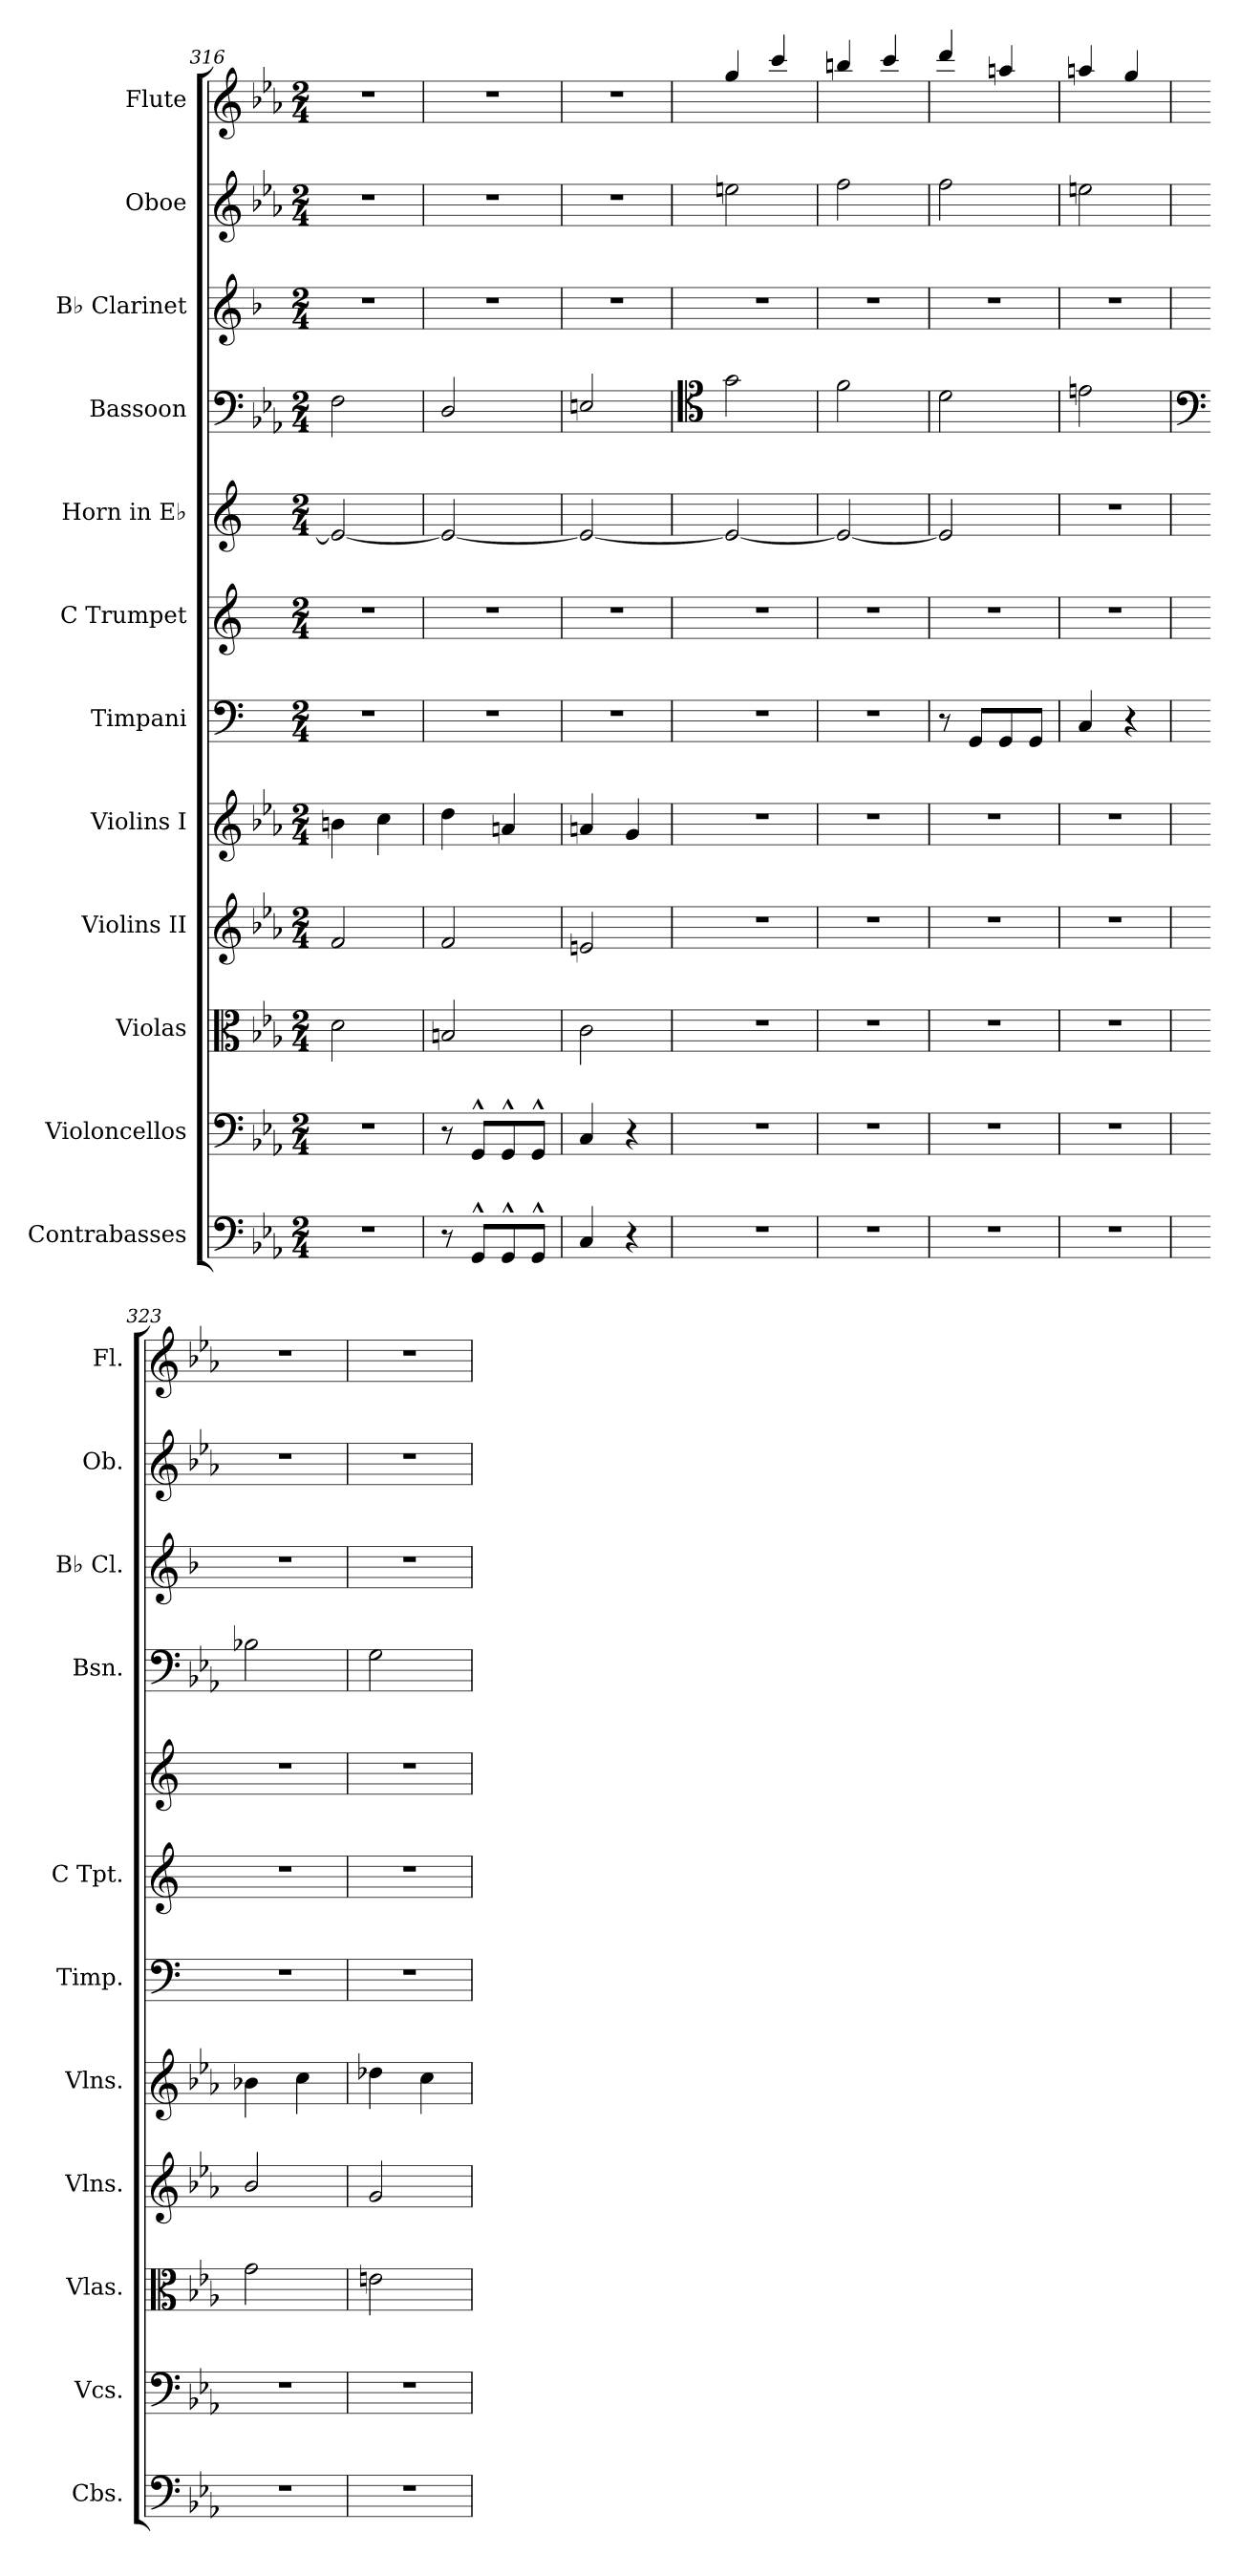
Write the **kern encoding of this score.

**kern	**kern	**kern	**kern	**kern	**kern	**kern	**kern	**kern	**kern	**kern	**kern
*part12	*part11	*part10	*part9	*part8	*part7	*part6	*part5	*part4	*part3	*part2	*part1
*staff12	*staff11	*staff10	*staff9	*staff8	*staff7	*staff6	*staff5	*staff4	*staff3	*staff2	*staff1
*I"Contrabasses	*I"Violoncellos	*I"Violas	*I"Violins II	*I"Violins I	*I"Timpani	*I"C Trumpet	*I"Horn in E♭	*I"Bassoon	*I"B♭ Clarinet	*I"Oboe	*I"Flute
*I'Cbs.	*I'Vcs.	*I'Vlas.	*I'Vlns.	*I'Vlns.	*I'Timp.	*I'C Tpt.	*	*I'Bsn.	*I'B♭ Cl.	*I'Ob.	*I'Fl.
*clefF4	*clefF4	*clefC3	*clefG2	*clefG2	*clefF4	*clefG2	*clefG2	*clefF4	*clefG2	*clefG2	*clefG2
*ITrd7c12	*	*	*	*	*	*	*ITrd4c7	*	*ITrd1c2	*	*
*k[b-e-a-]	*k[b-e-a-]	*k[b-e-a-]	*k[b-e-a-]	*k[b-e-a-]	*k[]	*k[]	*k[b-]	*k[b-e-a-]	*k[b-e-a-]	*k[b-e-a-]	*k[b-e-a-]
*M2/4	*M2/4	*M2/4	*M2/4	*M2/4	*M2/4	*M2/4	*M2/4	*M2/4	*M2/4	*M2/4	*M2/4
=316	=316	=316	=316	=316	=316	=316	=316	=316	=316	=316	=316
2r	2r	2d\	2f/	4bn\	2r	2r	2A/_	2F\	2r	2r	2r
.	.	.	.	4cc\	.	.	.	.	.	.	.
=317	=317	=317	=317	=317	=317	=317	=317	=317	=317	=317	=317
8r	8r	2Bn/	2f/	4dd\	2r	2r	2A/_	2D/	2r	2r	2r
8GGG^^/L	8GG^^/L	.	.	.	.	.	.	.	.	.	.
8GGG^^/	8GG^^/	.	.	4an/	.	.	.	.	.	.	.
8GGG^^/J	8GG^^/J	.	.	.	.	.	.	.	.	.	.
=318	=318	=318	=318	=318	=318	=318	=318	=318	=318	=318	=318
4CC/	4C/	2c\	2en/	4an/	2r	2r	2A/_	2En/	2r	2r	2r
4r	4r	.	.	4g/	.	.	.	.	.	.	.
=319	=319	=319	=319	=319	=319	=319	=319	=319	=319	=319	=319
*	*	*	*	*	*	*	*	*clefC4	*	*	*
2r	2r	2r	2r	2r	2r	2r	2A/_	2g\	2r	2een\	4gg/
.	.	.	.	.	.	.	.	.	.	.	4ccc/
=320	=320	=320	=320	=320	=320	=320	=320	=320	=320	=320	=320
2r	2r	2r	2r	2r	2r	2r	2A/_	2f\	2r	2ff\	4bbn/
.	.	.	.	.	.	.	.	.	.	.	4ccc/
=321	=321	=321	=321	=321	=321	=321	=321	=321	=321	=321	=321
2r	2r	2r	2r	2r	8r	2r	2A/]	2d\	2r	2ff\	4ddd/
.	.	.	.	.	8GG/L	.	.	.	.	.	.
.	.	.	.	.	8GG/	.	.	.	.	.	4aan/
.	.	.	.	.	8GG/J	.	.	.	.	.	.
=322	=322	=322	=322	=322	=322	=322	=322	=322	=322	=322	=322
2r	2r	2r	2r	2r	4C/	2r	2r	2en\	2r	2een\	4aan/
.	.	.	.	.	4r	.	.	.	.	.	4gg/
!!LO:PB:g=z
=323	=323	=323	=323	=323	=323	=323	=323	=323	=323	=323	=323
*	*	*	*	*	*	*	*	*clefF4	*	*	*
2r	2r	2g\	2b-/	4b-X\	2r	2r	2r	2B-X\	2r	2r	2r
.	.	.	.	4cc\	.	.	.	.	.	.	.
=324	=324	=324	=324	=324	=324	=324	=324	=324	=324	=324	=324
2r	2r	2en\	2g/	4dd-X\	2r	2r	2r	2G\	2r	2r	2r
.	.	.	.	4cc\	.	.	.	.	.	.	.
=	=	=	=	=	=	=	=	=	=	=	=
*-	*-	*-	*-	*-	*-	*-	*-	*-	*-	*-	*-
